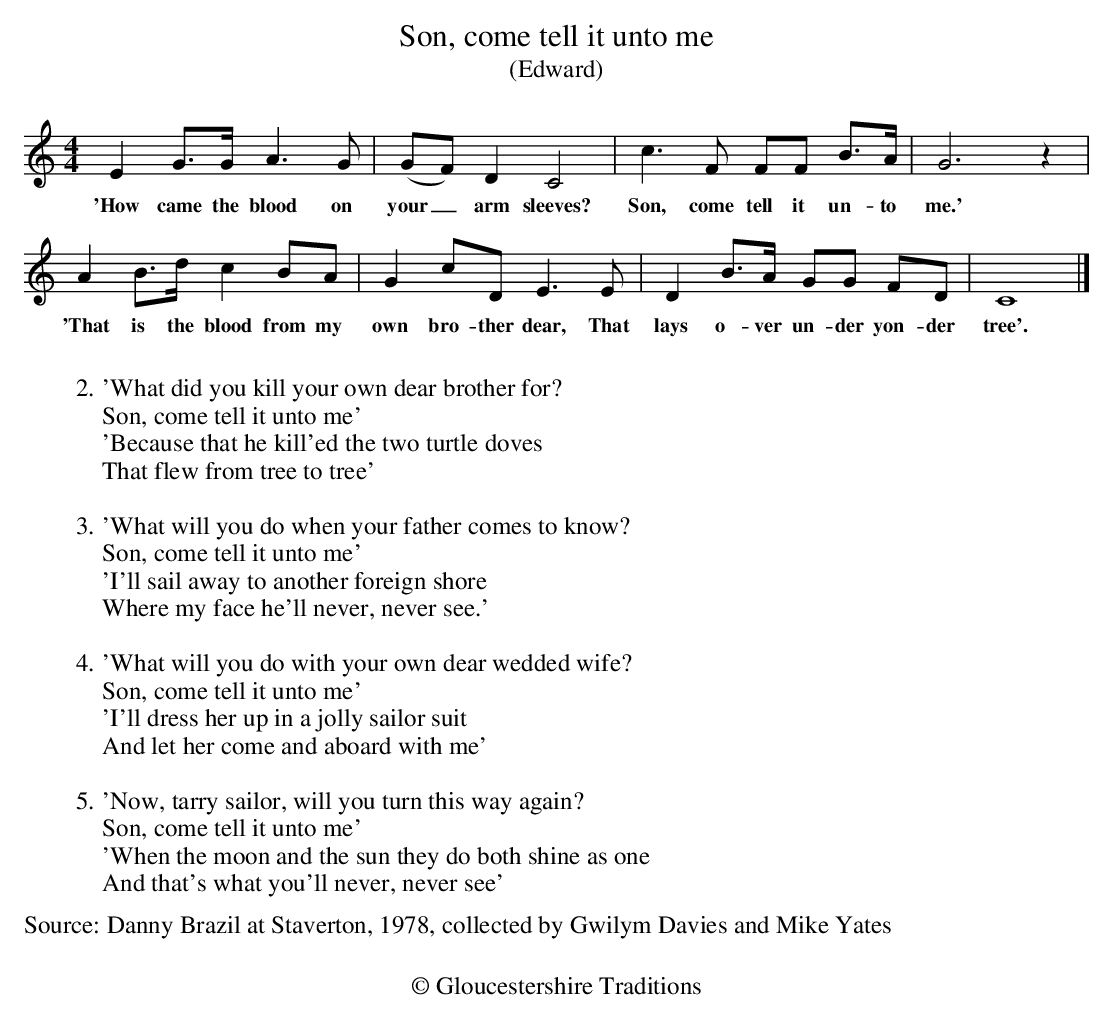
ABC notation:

X:1
T:Son, come tell it unto me
T:(Edward)
M:4/4
L:1/4
K:Cmaj
EG/2>G/2A3/2G/2 | (G/2F/2) DC2 | c>F F/2F/2 B/2>A/2 | G3z |
w:'How came the blood on your_ arm sleeves? Son, come tell it un-to me.'
A B/2>d/2cB/2A/2 | Gc/2D/2 E3/2 E/2 | D B/2>A/2 G/2G/2 F/2D/2 | C4 |]
w:'That is the blood from my own bro-ther dear, That lays o-ver un-der yon-der tree'.
%%text
%%text
%%text
W:2.'What did you kill your own dear brother for?
W:Son, come tell it unto me'
W:'Because that he kill'ed the two turtle doves
W:That flew from tree to tree'
W:
W:3.'What will you do when your father comes to know?
W:Son, come tell it unto me'
W:'I'll sail away to another foreign shore
W:Where my face he'll never, never see.'
W:
W:4.'What will you do with your own dear wedded wife?
W:Son, come tell it unto me'
W:'I'll dress her up in a jolly sailor suit
W:And let her come and aboard with me'
W:
W:5.'Now, tarry sailor, will you turn this way again?
W:Son, come tell it unto me'
W:'When the moon and the sun they do both shine as one
W:And that's what you'll never, never see'
